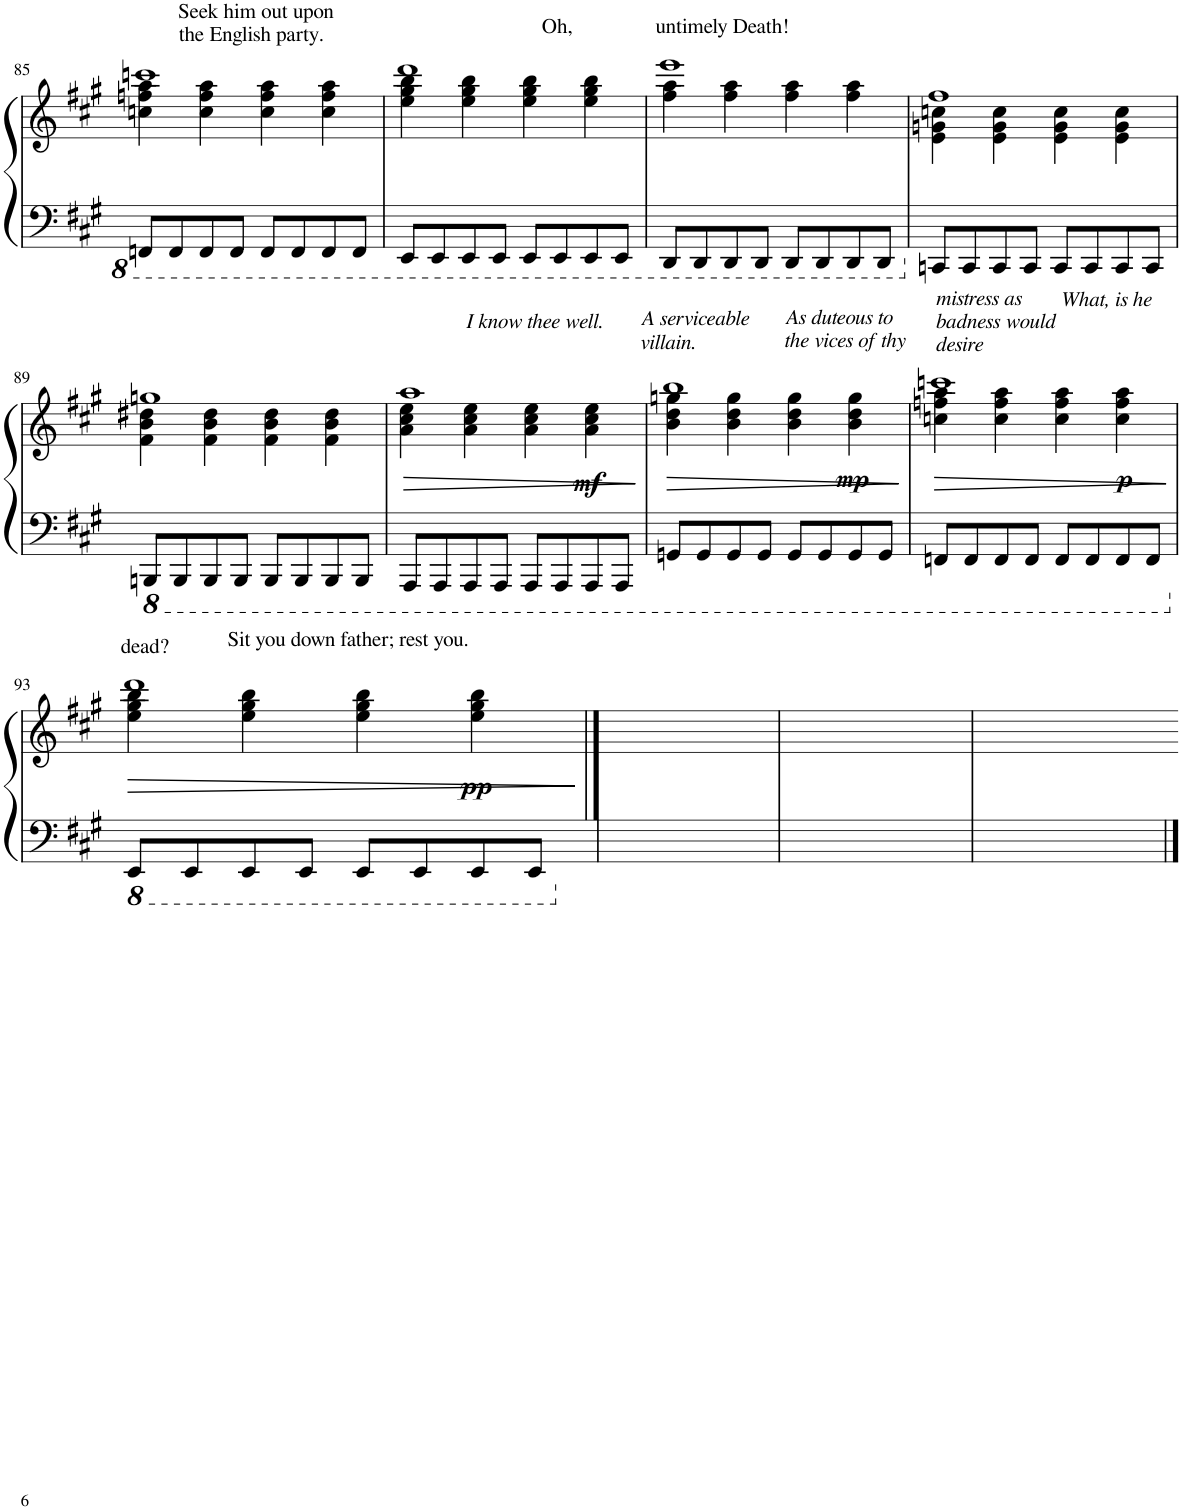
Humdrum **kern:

**kern	**kern	**dynam
*part1	*part1	*part1
*staff2	*staff1	*staff1/2
*I"Piano	*	*
*I'Pno.	*	*
!!LO:PB:g=z
*clefF4	*clefG2	*
*k[f#c#g#]	*k[f#c#g#]	*
*M4/4	*M4/4	*
=85	=85	=85
*	*^	*
8FFFn/L	1cccn	4ccn\ 4ffn\ 4aa\	.
8FFF/	.	.	.
!	!	!LO:TX:a:t=Seek him out upon	!
!	!	!LO:TX:a:t=the English party.	!
8FFF/	.	4cc\ 4ff\ 4aa\	.
8FFF/J	.	.	.
8FFF/L	.	4cc\ 4ff\ 4aa\	.
8FFF/	.	.	.
8FFF/	.	4cc\ 4ff\ 4aa\	.
8FFF/J	.	.	.
=86	=86	=86	=86
8EEE/L	1ddd	4ee\ 4gg#\ 4bb\	.
8EEE/	.	.	.
8EEE/	.	4ee\ 4gg#\ 4bb\	.
8EEE/J	.	.	.
!	!	!LO:TX:a:t=Oh,	!
8EEE/L	.	4ee\ 4gg#\ 4bb\	.
8EEE/	.	.	.
8EEE/	.	4ee\ 4gg#\ 4bb\	.
8EEE/J	.	.	.
=87	=87	=87	=87
!	!LO:TX:a:t=untimely Death!	!	!
8DDD/L	1eee	4ff#\ 4aa\	.
8DDD/	.	.	.
8DDD/	.	4ff#\ 4aa\	.
8DDD/J	.	.	.
8DDD/L	.	4ff#\ 4aa\	.
8DDD/	.	.	.
8DDD/	.	4ff#\ 4aa\	.
8DDD/J	.	.	.
=88	=88	=88	=88
8CCn/L	1ff#	4e\ 4gn\ 4ccn\	.
8CC/	.	.	.
8CC/	.	4e\ 4g\ 4cc\	.
8CC/J	.	.	.
8CC/L	.	4e\ 4g\ 4cc\	.
8CC/	.	.	.
8CC/	.	4e\ 4g\ 4cc\	.
8CC/J	.	.	.
!!LO:LB:g=z	!!
=89	=89	=89	=89
*8ba	*	*	*
8BBBBn/L	4f#\ 4b\ 4dd#X\	1ggn	.
8BBBB/	.	.	.
8BBBB/	4f#\ 4b\ 4dd#\	.	.
8BBBB/J	.	.	.
8BBBB/L	4f#\ 4b\ 4dd#\	.	.
8BBBB/	.	.	.
8BBBB/	4f#\ 4b\ 4dd#\	.	.
8BBBB/J	.	.	.
=90	=90	=90	=90
!	!	!	!LO:HP:b
8AAAA/L	4a\ 4cc#\ 4ee\	1aa	>
8AAAA/	.	.	.
!	!LO:TX:a:i:t=I know thee well.	!	!
8AAAA/	4a\ 4cc#\ 4ee\	.	.
8AAAA/J	.	.	.
8AAAA/L	4a\ 4cc#\ 4ee\	.	.
8AAAA/	.	.	.
!	!	!	!LO:DY:b
8AAAA/	4a\ 4cc#\ 4ee\	.	mf
8AAAA/J	.	.	.
*	*v	*v	*
.	.	]
=91	=91	=91
!	!LO:TX:a:i:t=A serviceable	!
!	!LO:TX:a:t=villain.	!
!	!	!LO:HP:b
*	*^	*
8GGGn/L	1bb	4b\ 4dd\ 4ggn\	>
8GGG/	.	.	.
8GGG/	.	4b\ 4dd\ 4gg\	.
8GGG/J	.	.	.
!	!	!LO:TX:a:i:t=As duteous to	!
!	!	!LO:TX:a:t=the vices of thy	!
8GGG/L	.	4b\ 4dd\ 4gg\	.
8GGG/	.	.	.
!	!	!	!LO:DY:b
8GGG/	.	4b\ 4dd\ 4gg\	mp
8GGG/J	.	.	.
*	*v	*v	*
.	.	]
=92	=92	=92
!	!LO:TX:a:i:t=mistress as	!
!	!LO:TX:a:t=badness would	!
!	!LO:TX:a:t=desire	!
!	!	!LO:HP:b
*	*^	*
8FFFn/L	1cccn	4ccn\ 4ffn\ 4aa\	>
8FFF/	.	.	.
8FFF/	.	4cc\ 4ff\ 4aa\	.
8FFF/J	.	.	.
8FFF/L	.	4cc\ 4ff\ 4aa\	.
8FFF/	.	.	.
!	!	!LO:TX:a:i:t=What, is he	!
!	!	!	!LO:DY:b
8FFF/	.	4cc\ 4ff\ 4aa\	p
8FFF/J	.	.	.
*	*v	*v	*
.	.	]
!!LO:LB:g=z
=93	=93	=93
*X8ba	*	*
*8ba	*	*
!	!LO:TX:a:t=dead?	!
!	!	!LO:HP:b
*	*^	*
8EEE/L	1ddd	4ee\ 4gg#\ 4bb\	>
8EEE/	.	.	.
!	!	!LO:TX:a:t=Sit you down father; rest you.	!
8EEE/	.	4ee\ 4gg#\ 4bb\	.
8EEE/J	.	.	.
8EEE/L	.	4ee\ 4gg#\ 4bb\	.
8EEE/	.	.	.
!	!	!	!LO:DY:b
8EEE/	.	4ee\ 4gg#\ 4bb\	pp
8EEE/J	.	.	.
*	*v	*v	*
.	.	]
==94	==94	==94
*X8ba	*	*
1ryy	1ryy	.
=95	=95	=95
1ryy	1ryy	.
=96	=96	=96
1ryy	1ryy	.
=-	=-	=-
*-	*-	*-
